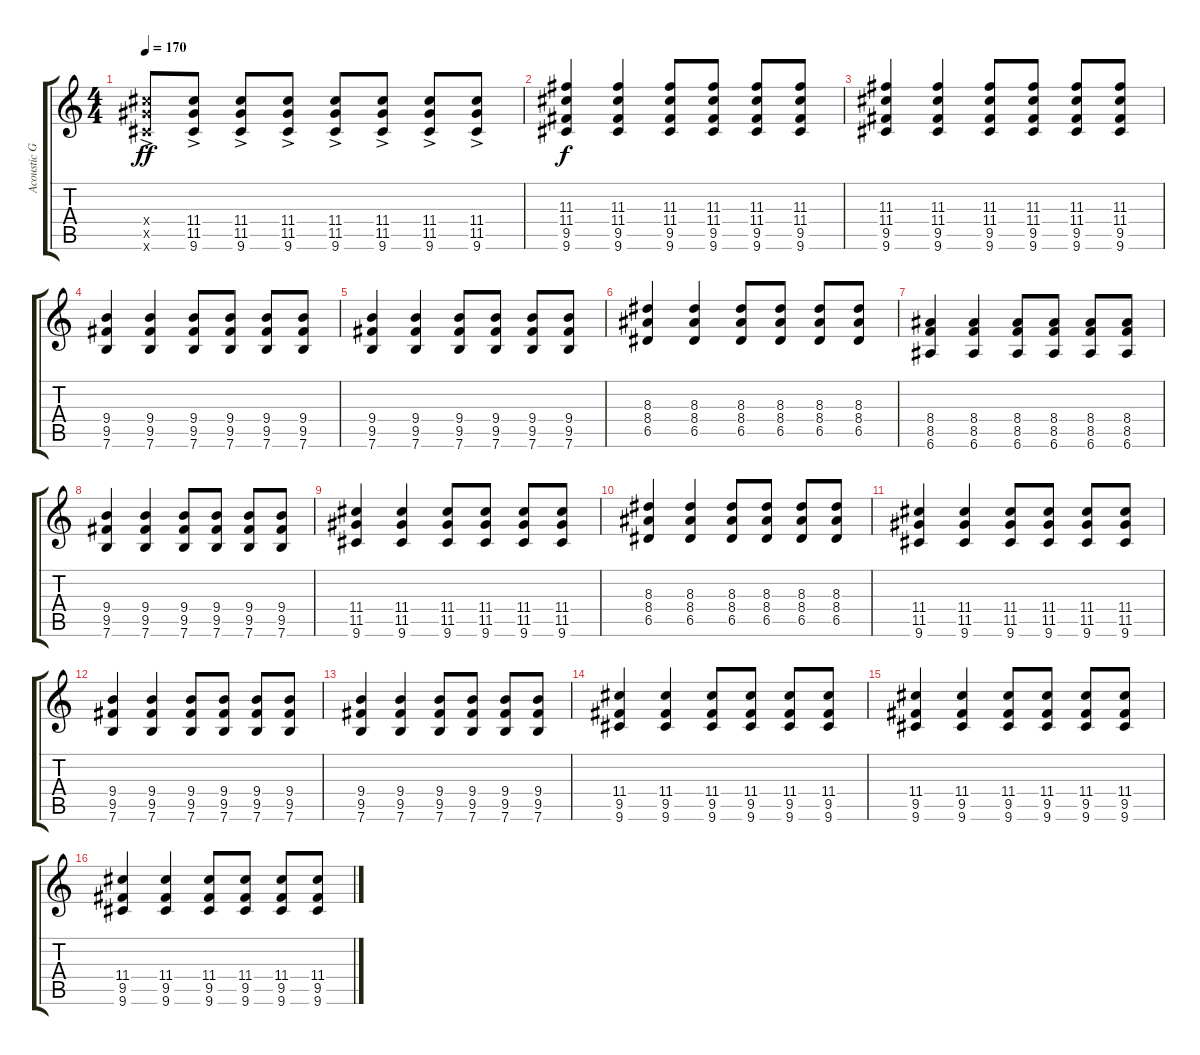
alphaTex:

\track ("Acoustic Gtr." "Acoustic G") {instrument acousticguitarsteel}
\staff {score tabs}
\tuning (E4 B3 G3 D3 A2 E2) {hide}
\ts (4 4)
\tempo 170
\clef g2
\ks c
(11.4{ac x} 11.5{ac x} 9.6{ac x}).8{dy ff} (11.4{ac} 11.5{ac} 9.6{ac}).8 (11.4{ac} 11.5{ac} 9.6{ac}).8 (11.4{ac} 11.5{ac} 9.6{ac}).8 (11.4{ac} 11.5{ac} 9.6{ac}).8 (11.4{ac} 11.5{ac} 9.6{ac}).8 (11.4{ac} 11.5{ac} 9.6{ac}).8 (11.4{ac} 11.5{ac} 9.6{ac}).8 |
(11.3 11.4 9.5 9.6).4{dy f} (11.3 11.4 9.5 9.6).4 (11.3 11.4 9.5 9.6).8 (11.3 11.4 9.5 9.6).8 (11.3 11.4 9.5 9.6).8 (11.3 11.4 9.5 9.6).8 |
(11.3 11.4 9.5 9.6).4 (11.3 11.4 9.5 9.6).4 (11.3 11.4 9.5 9.6).8 (11.3 11.4 9.5 9.6).8 (11.3 11.4 9.5 9.6).8 (11.3 11.4 9.5 9.6).8 |
(9.4 9.5 7.6).4 (9.4 9.5 7.6).4 (9.4 9.5 7.6).8 (9.4 9.5 7.6).8 (9.4 9.5 7.6).8 (9.4 9.5 7.6).8 |
(9.4 9.5 7.6).4 (9.4 9.5 7.6).4 (9.4 9.5 7.6).8 (9.4 9.5 7.6).8 (9.4 9.5 7.6).8 (9.4 9.5 7.6).8 |
(8.3 8.4 6.5).4 (8.3 8.4 6.5).4 (8.3 8.4 6.5).8 (8.3 8.4 6.5).8 (8.3 8.4 6.5).8 (8.3 8.4 6.5).8 |
(8.4 8.5 6.6).4 (8.4 8.5 6.6).4 (8.4 8.5 6.6).8 (8.4 8.5 6.6).8 (8.4 8.5 6.6).8 (8.4 8.5 6.6).8 |
(9.4 9.5 7.6).4 (9.4 9.5 7.6).4 (9.4 9.5 7.6).8 (9.4 9.5 7.6).8 (9.4 9.5 7.6).8 (9.4 9.5 7.6).8 |
(11.4 11.5 9.6).4 (11.4 11.5 9.6).4 (11.4 11.5 9.6).8 (11.4 11.5 9.6).8 (11.4 11.5 9.6).8 (11.4 11.5 9.6).8 |
(8.3 8.4 6.5).4 (8.3 8.4 6.5).4 (8.3 8.4 6.5).8 (8.3 8.4 6.5).8 (8.3 8.4 6.5).8 (8.3 8.4 6.5).8 |
(11.4 11.5 9.6).4 (11.4 11.5 9.6).4 (11.4 11.5 9.6).8 (11.4 11.5 9.6).8 (11.4 11.5 9.6).8 (11.4 11.5 9.6).8 |
(9.4 9.5 7.6).4 (9.4 9.5 7.6).4 (9.4 9.5 7.6).8 (9.4 9.5 7.6).8 (9.4 9.5 7.6).8 (9.4 9.5 7.6).8 |
(9.4 9.5 7.6).4 (9.4 9.5 7.6).4 (9.4 9.5 7.6).8 (9.4 9.5 7.6).8 (9.4 9.5 7.6).8 (9.4 9.5 7.6).8 |
(11.4 9.5 9.6).4 (11.4 9.5 9.6).4 (11.4 9.5 9.6).8 (11.4 9.5 9.6).8 (11.4 9.5 9.6).8 (11.4 9.5 9.6).8 |
(11.4 9.5 9.6).4 (11.4 9.5 9.6).4 (11.4 9.5 9.6).8 (11.4 9.5 9.6).8 (11.4 9.5 9.6).8 (11.4 9.5 9.6).8 |
(11.4 9.5 9.6).4 (11.4 9.5 9.6).4 (11.4 9.5 9.6).8 (11.4 9.5 9.6).8 (11.4 9.5 9.6).8 (11.4 9.5 9.6).8
